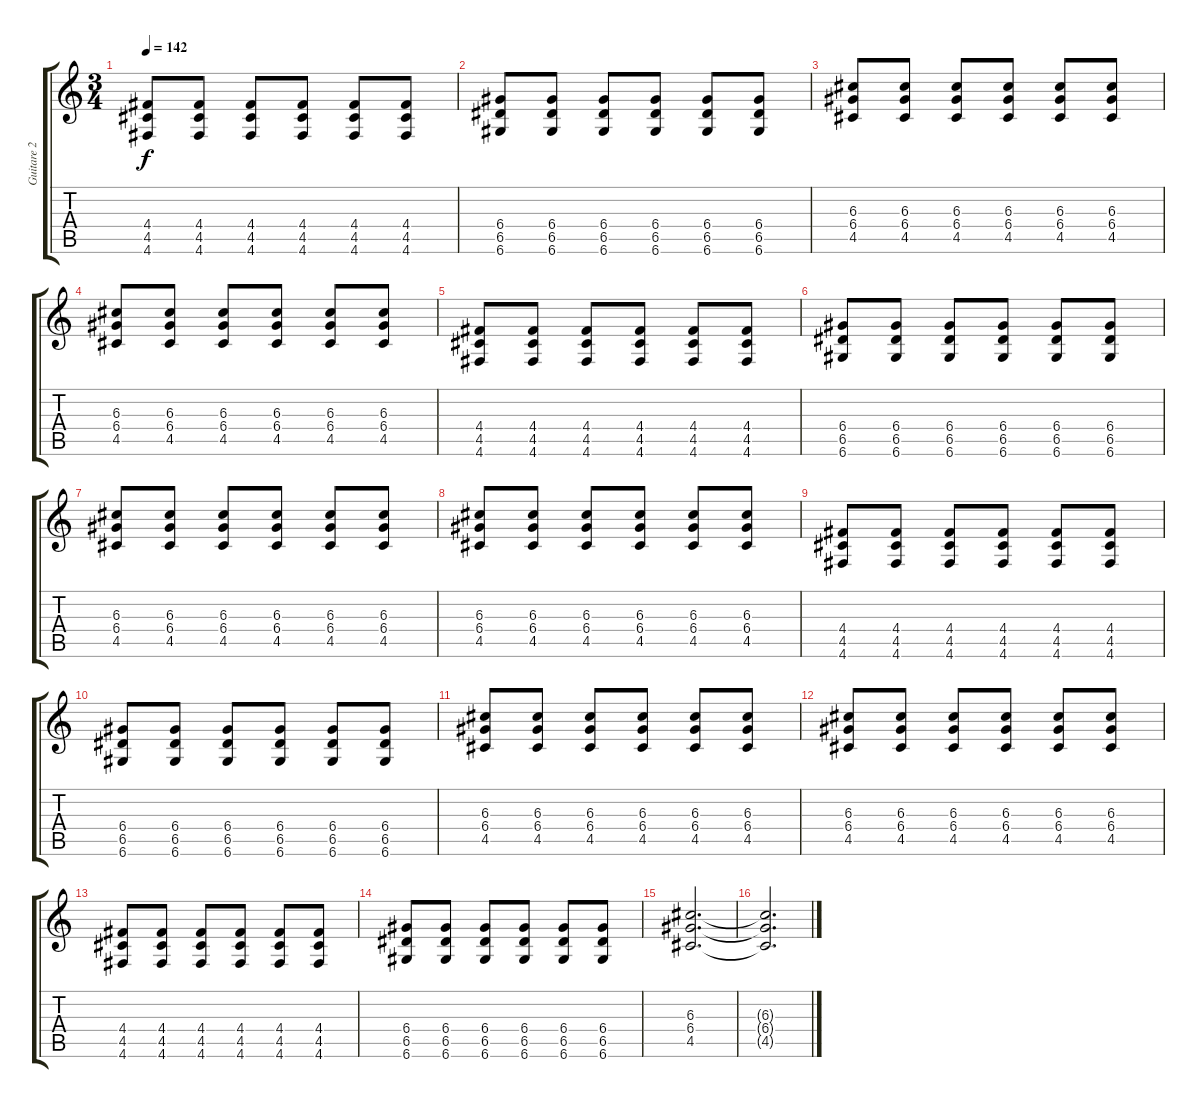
\track ("Guitare 2" "Guitare 2") {instrument overdrivenguitar}
\staff {score tabs}
\tuning (E4 B3 G3 D3 A2 D2) {hide}
\ts (3 4)
\tempo 142
\clef g2
\ks c
(4.4 4.5 4.6).8{dy f} (4.4 4.5 4.6).8 (4.4 4.5 4.6).8 (4.4 4.5 4.6).8 (4.4 4.5 4.6).8 (4.4 4.5 4.6).8 |
(6.4 6.5 6.6).8 (6.4 6.5 6.6).8 (6.4 6.5 6.6).8 (6.4 6.5 6.6).8 (6.4 6.5 6.6).8 (6.4 6.5 6.6).8 |
(6.3 6.4 4.5).8 (6.3 6.4 4.5).8 (6.3 6.4 4.5).8 (6.3 6.4 4.5).8 (6.3 6.4 4.5).8 (6.3 6.4 4.5).8 |
(6.3 6.4 4.5).8 (6.3 6.4 4.5).8 (6.3 6.4 4.5).8 (6.3 6.4 4.5).8 (6.3 6.4 4.5).8 (6.3 6.4 4.5).8 |
(4.4 4.5 4.6).8 (4.4 4.5 4.6).8 (4.4 4.5 4.6).8 (4.4 4.5 4.6).8 (4.4 4.5 4.6).8 (4.4 4.5 4.6).8 |
(6.4 6.5 6.6).8 (6.4 6.5 6.6).8 (6.4 6.5 6.6).8 (6.4 6.5 6.6).8 (6.4 6.5 6.6).8 (6.4 6.5 6.6).8 |
(6.3 6.4 4.5).8 (6.3 6.4 4.5).8 (6.3 6.4 4.5).8 (6.3 6.4 4.5).8 (6.3 6.4 4.5).8 (6.3 6.4 4.5).8 |
(6.3 6.4 4.5).8 (6.3 6.4 4.5).8 (6.3 6.4 4.5).8 (6.3 6.4 4.5).8 (6.3 6.4 4.5).8 (6.3 6.4 4.5).8 |
(4.4 4.5 4.6).8 (4.4 4.5 4.6).8 (4.4 4.5 4.6).8 (4.4 4.5 4.6).8 (4.4 4.5 4.6).8 (4.4 4.5 4.6).8 |
(6.4 6.5 6.6).8 (6.4 6.5 6.6).8 (6.4 6.5 6.6).8 (6.4 6.5 6.6).8 (6.4 6.5 6.6).8 (6.4 6.5 6.6).8 |
(6.3 6.4 4.5).8 (6.3 6.4 4.5).8 (6.3 6.4 4.5).8 (6.3 6.4 4.5).8 (6.3 6.4 4.5).8 (6.3 6.4 4.5).8 |
(6.3 6.4 4.5).8 (6.3 6.4 4.5).8 (6.3 6.4 4.5).8 (6.3 6.4 4.5).8 (6.3 6.4 4.5).8 (6.3 6.4 4.5).8 |
(4.4 4.5 4.6).8 (4.4 4.5 4.6).8 (4.4 4.5 4.6).8 (4.4 4.5 4.6).8 (4.4 4.5 4.6).8 (4.4 4.5 4.6).8 |
(6.4 6.5 6.6).8 (6.4 6.5 6.6).8 (6.4 6.5 6.6).8 (6.4 6.5 6.6).8 (6.4 6.5 6.6).8 (6.4 6.5 6.6).8 |
(6.3 6.4 4.5).2{d} |
(6.3{t} 6.4{t} 4.5{t}).2{d}
